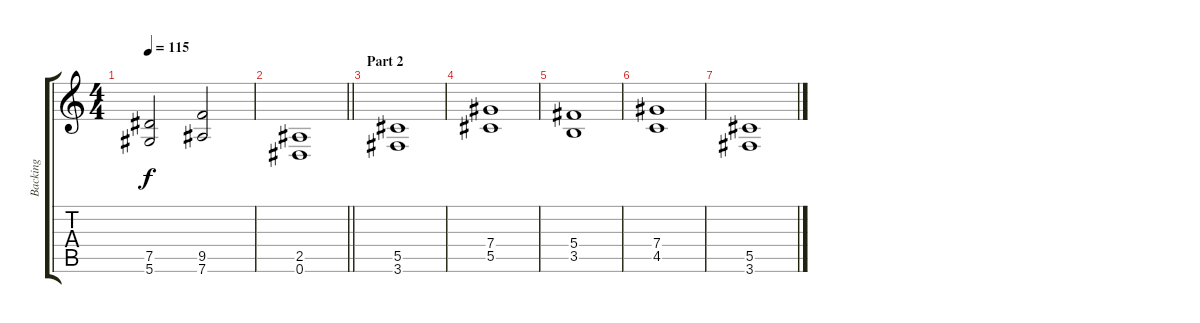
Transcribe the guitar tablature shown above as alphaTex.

\track ("Backing" "Backing") {instrument distortionguitar}
\staff {score tabs}
\tuning (Eb4 Bb3 Gb3 Db3 Ab2 Eb2) {hide}
\ts (4 4)
\tempo 115
\clef g2
\ks c
(7.5 5.6).2{dy f} (9.5 7.6).2 |
\barLineRight lightlight
(2.5 0.6).1 |
\section ("" "Part 2")
(5.5 3.6).1 |
(7.4 5.5).1 |
(5.4 3.5).1 |
(7.4 4.5).1 |
(5.5 3.6).1
